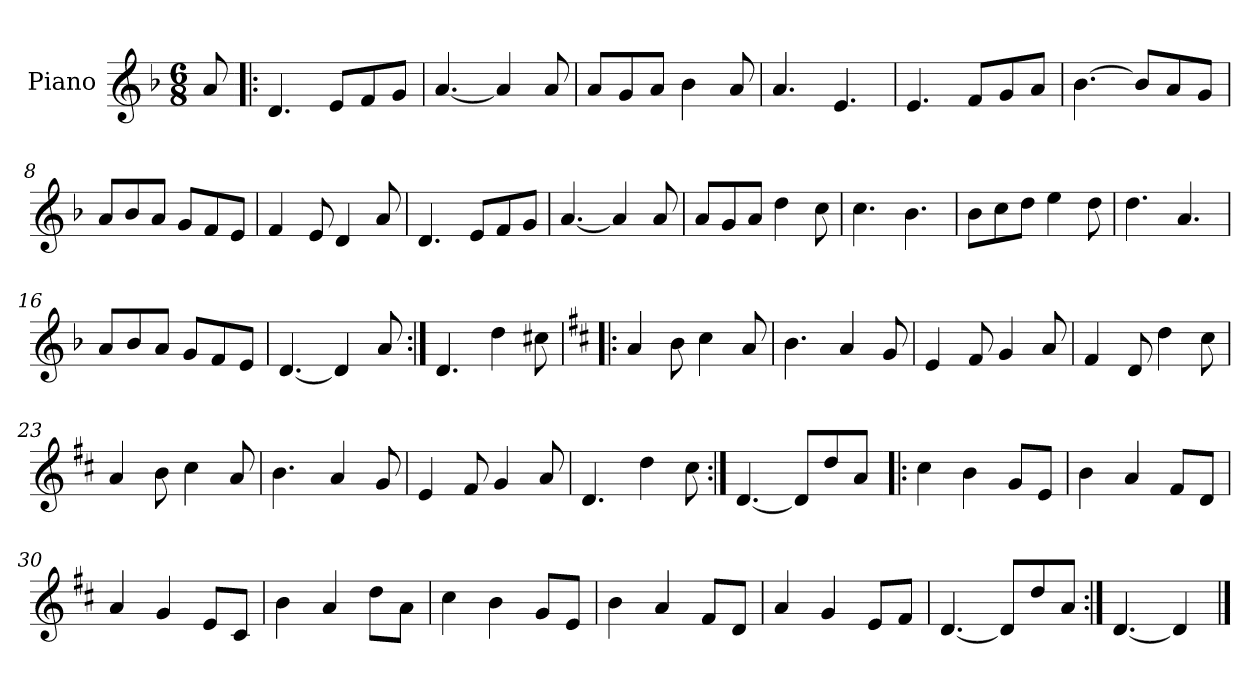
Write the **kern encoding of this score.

**kern
*part1
*staff1
*I"Piano
*I'Pno
*clefG2
*k[b-]
*d:
*M6/8
=1
8a/
=2!|:
4.d/
8e/L
8f/
8g/J
=3
[4.a/
4a/]
8a/
=4
8a/L
8g/
8a/J
4b-\
8a/
=5
4.a/
4.e/
=6
4.e/
8f/L
8g/
8a/J
=7
[4.b-\
8b-/L]
8a/
8g/J
=8
8a/L
8b-/
8a/J
8g/L
8f/
8e/J
=9
4f/
8e/
4d/
8a/
!!LO:LB:g=z
=10
4.d/
8e/L
8f/
8g/J
=11
[4.a/
4a/]
8a/
=12
8a/L
8g/
8a/J
4dd\
8cc\
=13
4.cc\
4.b-\
=14
8b-\L
8cc\
8dd\J
4ee\
8dd\
=15
4.dd\
4.a/
=16
8a/L
8b-/
8a/J
8g/L
8f/
8e/J
=17
[4.d/
4d/]
8a/
!!LO:LB:g=z
=18:|!
4.d/
4dd\
8cc#X\
=19!|:
*k[f#c#]
*D:
4a/
8b\
4cc#\
8a/
=20
4.b\
4a/
8g/
=21
4e/
8f#/
4g/
8a/
=22
4f#/
8d/
4dd\
8cc#\
=23
4a/
8b\
4cc#\
8a/
=24
4.b\
4a/
8g/
=25
4e/
8f#/
4g/
8a/
!!LO:LB:g=z
=26
4.d/
4dd\
8cc#\
=27:|!
[4.d/
8d/L]
8dd/
8a/J
=28!|:
4cc#\
4b\
8g/L
8e/J
=29
4b\
4a/
8f#/L
8d/J
=30
4a/
4g/
8e/L
8c#/J
=31
4b\
4a/
8dd\L
8a\J
=32
4cc#\
4b\
8g/L
8e/J
=33
4b\
4a/
8f#/L
8d/J
!!LO:LB:g=z
=34
4a/
4g/
8e/L
8f#/J
=35
[4.d/
8d/L]
8dd/
8a/J
=36:|!
[4.d/
4d/]
==
*-
